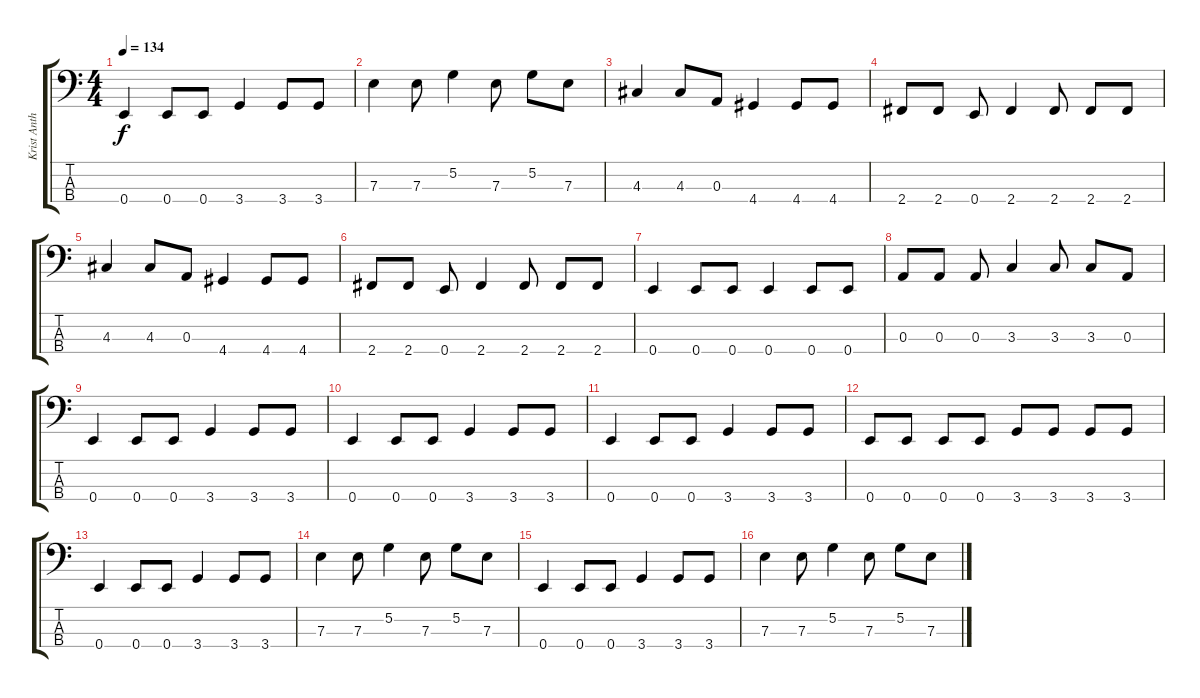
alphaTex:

\track ("Krist Anthony Novoselic" "Krist Anth") {instrument electricbasspick}
\staff {score tabs}
\tuning (G2 D2 A1 E1) {hide}
\ts (4 4)
\tempo 134
\clef f4
\ks c
0.4.4{dy f} 0.4.8 0.4.8 3.4.4 3.4.8 3.4.8 |
7.3.4 7.3.8 5.2.4 7.3.8 5.2.8 7.3.8 |
4.3.4 4.3.8 0.3.8 4.4.4 4.4.8 4.4.8 |
2.4.8 2.4.8 0.4.8 2.4.4 2.4.8 2.4.8 2.4.8 |
4.3.4 4.3.8 0.3.8 4.4.4 4.4.8 4.4.8 |
2.4.8 2.4.8 0.4.8 2.4.4 2.4.8 2.4.8 2.4.8 |
0.4.4 0.4.8 0.4.8 0.4.4 0.4.8 0.4.8 |
0.3.8 0.3.8 0.3.8 3.3.4 3.3.8 3.3.8 0.3.8 |
0.4.4 0.4.8 0.4.8 3.4.4 3.4.8 3.4.8 |
0.4.4 0.4.8 0.4.8 3.4.4 3.4.8 3.4.8 |
0.4.4 0.4.8 0.4.8 3.4.4 3.4.8 3.4.8 |
0.4.8 0.4.8 0.4.8 0.4.8 3.4.8 3.4.8 3.4.8 3.4.8 |
0.4.4 0.4.8 0.4.8 3.4.4 3.4.8 3.4.8 |
7.3.4 7.3.8 5.2.4 7.3.8 5.2.8 7.3.8 |
0.4.4 0.4.8 0.4.8 3.4.4 3.4.8 3.4.8 |
7.3.4 7.3.8 5.2.4 7.3.8 5.2.8 7.3.8
